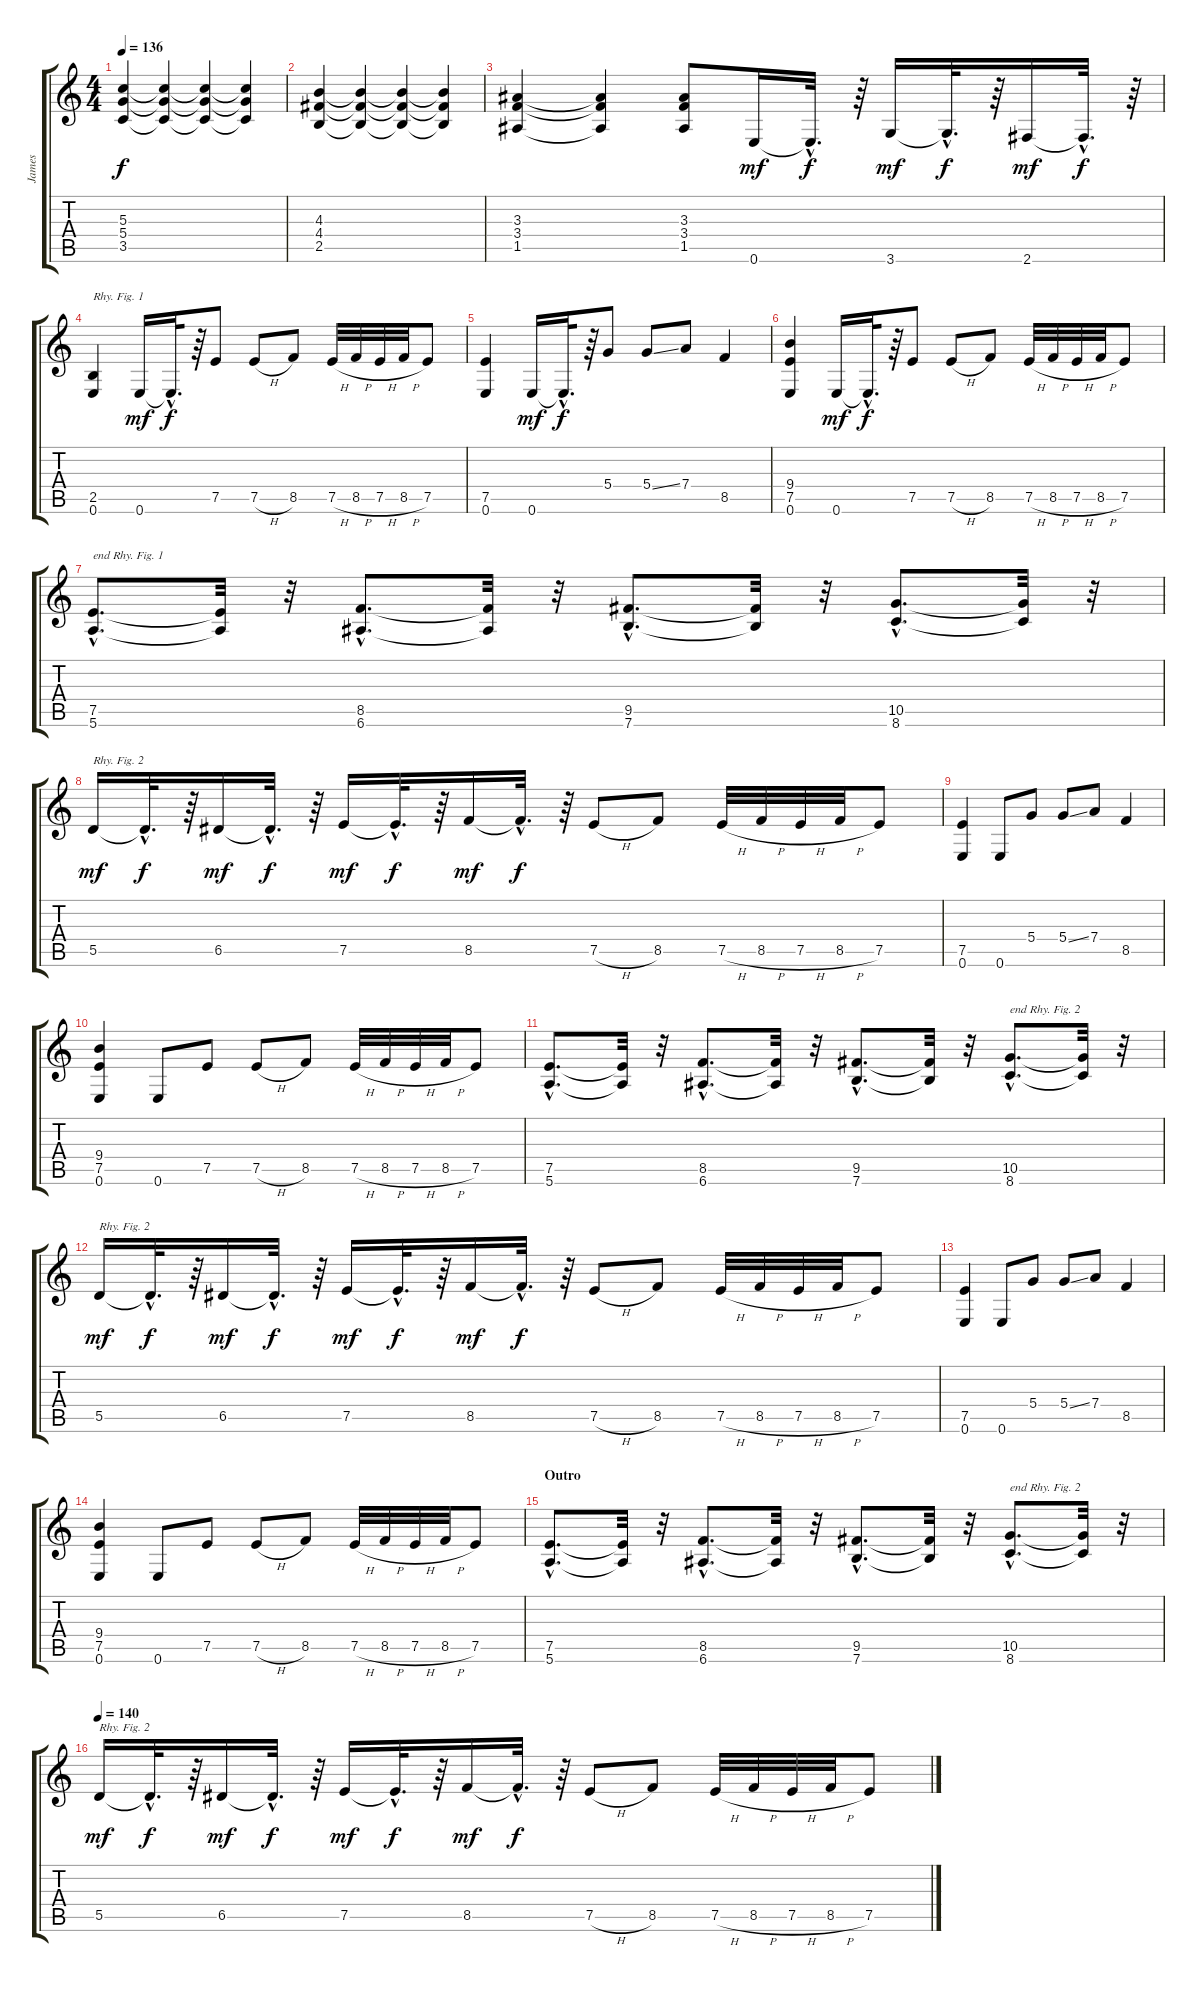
\track ("James" "James") {instrument distortionguitar}
\staff {score tabs}
\tuning (E4 B3 G3 D3 A2 E2) {hide}
\ts (4 4)
\tempo 136
\clef g2
\ks c
(5.3{t} 5.4{t} 3.5{t}).4{dy f} (5.3{t} 5.4{t} 3.5{t}).4 (5.3{t} 5.4{t} 3.5{t}).4 (5.3{t} 5.4{t} 3.5{t}).4 |
(4.3 4.4 2.5).4 (4.3{t} 4.4{t} 2.5{t}).4 (4.3{t} 4.4{t} 2.5{t}).4 (4.3{t} 4.4{t} 2.5{t}).4 |
(3.3 3.4 1.5).4 (3.3{t} 3.4{t} 1.5{t}).4 (3.3 3.4 1.5).8 0.6.16{dy mf} 0.6{hac t}.32{d dy f} r.64 3.6.16{dy mf} 3.6{hac t}.32{d dy f} r.64 2.6.16{dy mf} 2.6{hac t}.32{d dy f} r.64 |
(2.5 0.6).4{txt "Rhy. Fig. 1"} 0.6.16{dy mf} 0.6{hac t}.32{d dy f} r.64 7.5.8 7.5{h}.8 8.5.8 7.5{h}.32 8.5{h}.32 7.5{h}.32 8.5{h}.32 7.5.8 |
(7.5 0.6).4 0.6.16{dy mf} 0.6{hac t}.32{d dy f} r.64 5.4.8 5.4{ss}.8 7.4.8 8.5.4 |
(9.4 7.5 0.6).4 0.6.16{dy mf} 0.6{hac t}.32{d dy f} r.64 7.5.8 7.5{h}.8 8.5.8 7.5{h}.32 8.5{h}.32 7.5{h}.32 8.5{h}.32 7.5.8 |
(7.5{hac} 5.6{hac}).8{d txt "end Rhy. Fig. 1"} (7.5{t} 5.6{t}).32 r.32 (8.5{hac} 6.6{hac}).8{d} (8.5{t} 6.6{t}).32 r.32 (9.5{hac} 7.6{hac}).8{d} (9.5{t} 7.6{t}).32 r.32 (10.5{hac} 8.6{hac}).8{d} (10.5{t} 8.6{t}).32 r.32 |
5.5.16{txt "Rhy. Fig. 2" dy mf} 5.5{hac t}.32{d dy f} r.64 6.5.16{dy mf} 6.5{hac t}.32{d dy f} r.64 7.5.16{dy mf} 7.5{hac t}.32{d dy f} r.64 8.5.16{dy mf} 8.5{hac t}.32{d dy f} r.64 7.5{h}.8 8.5.8 7.5{h}.32 8.5{h}.32 7.5{h}.32 8.5{h}.32 7.5.8 |
(7.5 0.6).4 0.6.8 5.4.8 5.4{ss}.8 7.4.8 8.5.4 |
(9.4 7.5 0.6).4 0.6.8 7.5.8 7.5{h}.8 8.5.8 7.5{h}.32 8.5{h}.32 7.5{h}.32 8.5{h}.32 7.5.8 |
(7.5{hac} 5.6{hac}).8{d} (7.5{t} 5.6{t}).32 r.32 (8.5{hac} 6.6{hac}).8{d} (8.5{t} 6.6{t}).32 r.32 (9.5{hac} 7.6{hac}).8{d} (9.5{t} 7.6{t}).32 r.32 (10.5{hac} 8.6{hac}).8{d txt "end Rhy. Fig. 2"} (10.5{t} 8.6{t}).32 r.32 |
5.5.16{txt "Rhy. Fig. 2" dy mf} 5.5{hac t}.32{d dy f} r.64 6.5.16{dy mf} 6.5{hac t}.32{d dy f} r.64 7.5.16{dy mf} 7.5{hac t}.32{d dy f} r.64 8.5.16{dy mf} 8.5{hac t}.32{d dy f} r.64 7.5{h}.8 8.5.8 7.5{h}.32 8.5{h}.32 7.5{h}.32 8.5{h}.32 7.5.8 |
(7.5 0.6).4 0.6.8 5.4.8 5.4{ss}.8 7.4.8 8.5.4 |
(9.4 7.5 0.6).4 0.6.8 7.5.8 7.5{h}.8 8.5.8 7.5{h}.32 8.5{h}.32 7.5{h}.32 8.5{h}.32 7.5.8 |
\section ("" "Outro")
(7.5{hac} 5.6{hac}).8{d} (7.5{t} 5.6{t}).32 r.32 (8.5{hac} 6.6{hac}).8{d} (8.5{t} 6.6{t}).32 r.32 (9.5{hac} 7.6{hac}).8{d} (9.5{t} 7.6{t}).32 r.32 (10.5{hac} 8.6{hac}).8{d txt "end Rhy. Fig. 2"} (10.5{t} 8.6{t}).32 r.32 |
\tempo 140
5.5.16{txt "Rhy. Fig. 2" dy mf} 5.5{hac t}.32{d dy f} r.64 6.5.16{dy mf} 6.5{hac t}.32{d dy f} r.64 7.5.16{dy mf} 7.5{hac t}.32{d dy f} r.64 8.5.16{dy mf} 8.5{hac t}.32{d dy f} r.64 7.5{h}.8 8.5.8 7.5{h}.32 8.5{h}.32 7.5{h}.32 8.5{h}.32 7.5.8
